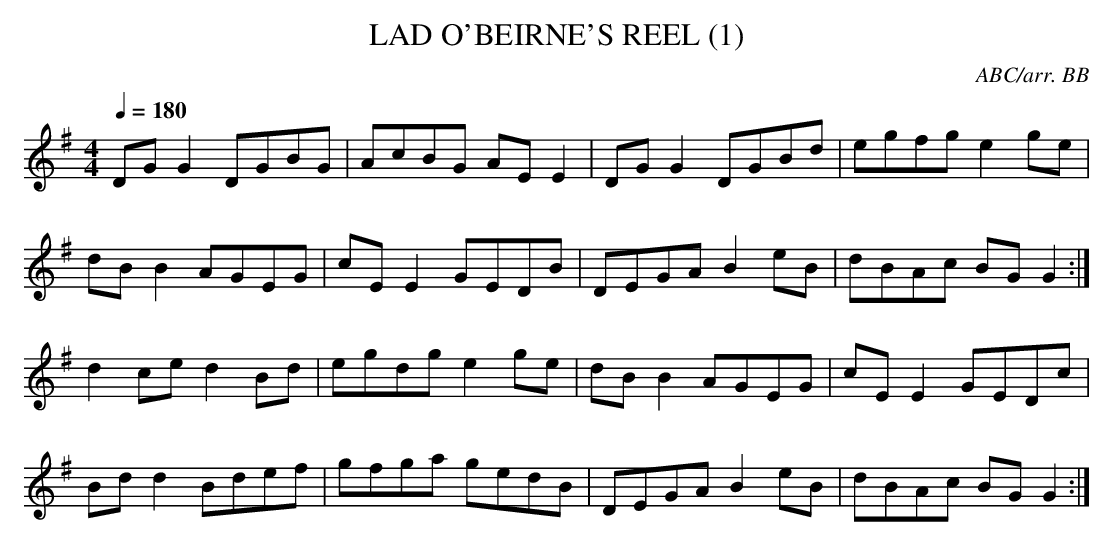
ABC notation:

X:1
T:LAD O'BEIRNE'S REEL (1)
C:ABC/arr. BB
Q:1/4=180
M:4/4
L:1/8
K:G
DG G2 DGBG|AcBG AE E2|DG G2 DGBd|egfg e2 ge|
dB B2 AGEG|cE E2 GEDB|DEGA B2 eB|dBAc BG G2 :|
d2 ce d2 Bd|egdg e2 ge|dB B2 AGEG|cE E2 GEDc|
Bd d2 Bdef|gfga gedB|DEGA B2 eB|dBAc BG G2 :|
